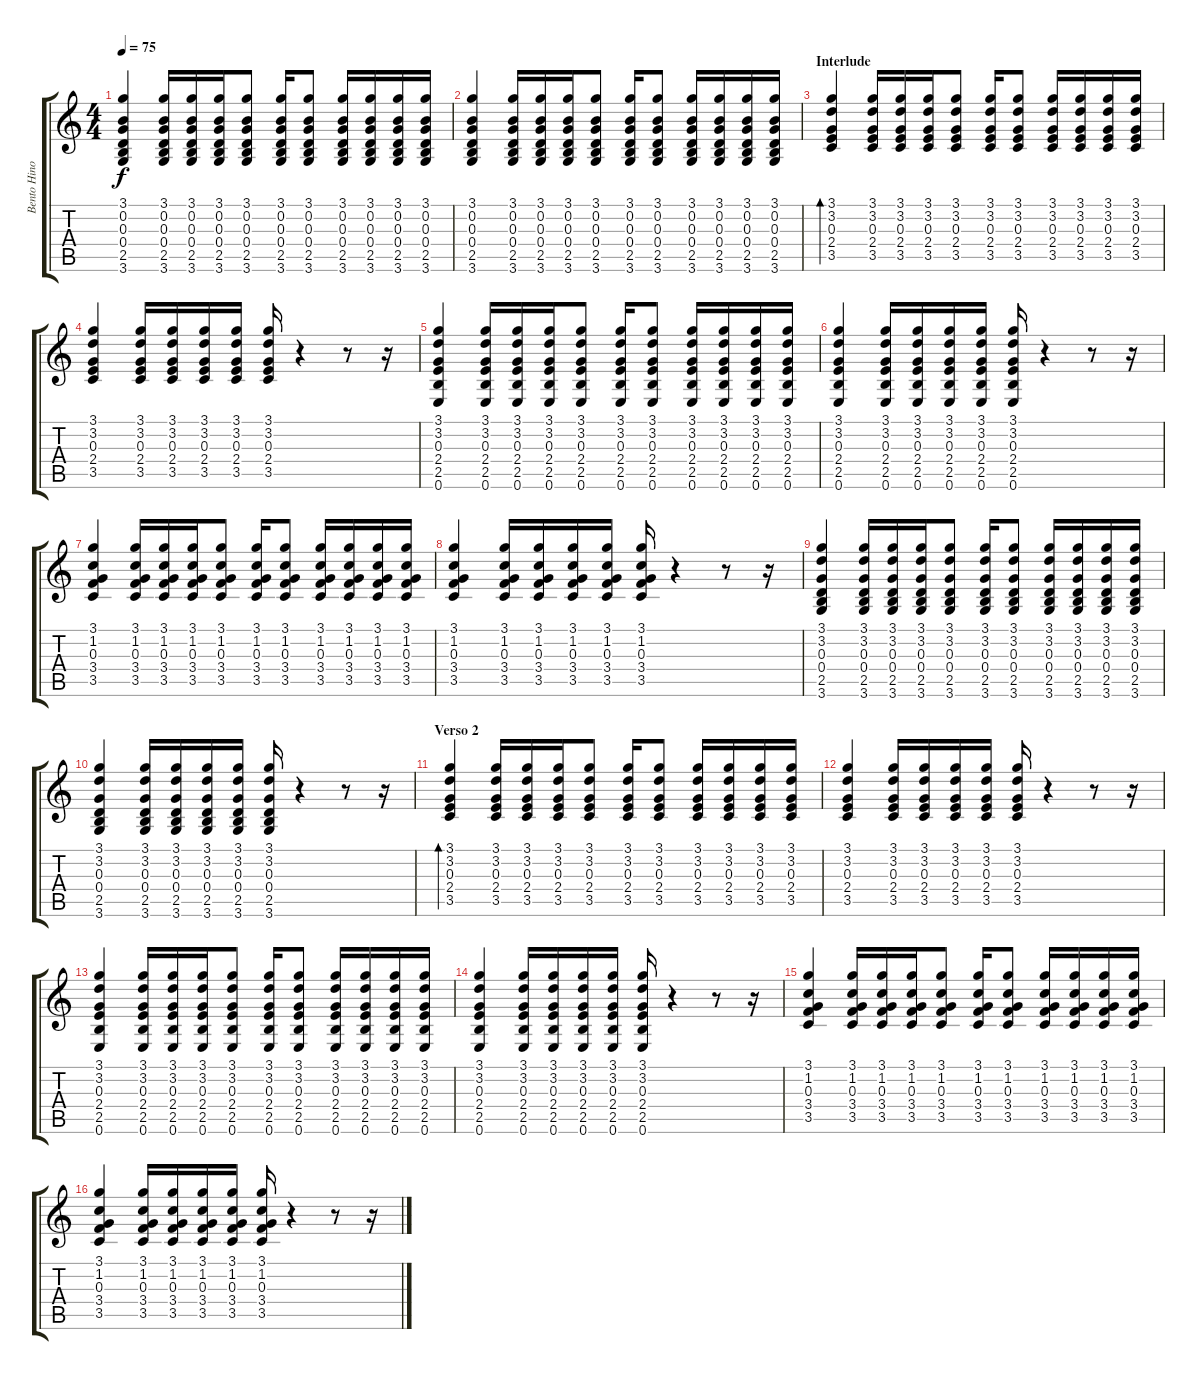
\track ("Bento Hinoto (Acústico)" "Bento Hino") {instrument acousticguitarnylon}
\staff {score tabs}
\tuning (E4 B3 G3 D3 A2 E2) {hide}
\ts (4 4)
\tempo 75
\clef g2
\ks c
(3.1 0.2 0.3 0.4 2.5 3.6).4{dy f} (3.1 0.2 0.3 0.4 2.5 3.6).16 (3.1 0.2 0.3 0.4 2.5 3.6).16 (3.1 0.2 0.3 0.4 2.5 3.6).16 (3.1 0.2 0.3 0.4 2.5 3.6).8 (3.1 0.2 0.3 0.4 2.5 3.6).16 (3.1 0.2 0.3 0.4 2.5 3.6).8 (3.1 0.2 0.3 0.4 2.5 3.6).16 (3.1 0.2 0.3 0.4 2.5 3.6).16 (3.1 0.2 0.3 0.4 2.5 3.6).16 (3.1 0.2 0.3 0.4 2.5 3.6).16 |
(3.1 0.2 0.3 0.4 2.5 3.6).4 (3.1 0.2 0.3 0.4 2.5 3.6).16 (3.1 0.2 0.3 0.4 2.5 3.6).16 (3.1 0.2 0.3 0.4 2.5 3.6).16 (3.1 0.2 0.3 0.4 2.5 3.6).8 (3.1 0.2 0.3 0.4 2.5 3.6).16 (3.1 0.2 0.3 0.4 2.5 3.6).8 (3.1 0.2 0.3 0.4 2.5 3.6).16 (3.1 0.2 0.3 0.4 2.5 3.6).16 (3.1 0.2 0.3 0.4 2.5 3.6).16 (3.1 0.2 0.3 0.4 2.5 3.6).16 |
\section ("" "Interlude")
(3.1 3.2 0.3 2.4 3.5).4{bd 120} (3.1 3.2 0.3 2.4 3.5).16 (3.1 3.2 0.3 2.4 3.5).16 (3.1 3.2 0.3 2.4 3.5).16 (3.1 3.2 0.3 2.4 3.5).8 (3.1 3.2 0.3 2.4 3.5).16 (3.1 3.2 0.3 2.4 3.5).8 (3.1 3.2 0.3 2.4 3.5).16 (3.1 3.2 0.3 2.4 3.5).16 (3.1 3.2 0.3 2.4 3.5).16 (3.1 3.2 0.3 2.4 3.5).16 |
(3.1 3.2 0.3 2.4 3.5).4 (3.1 3.2 0.3 2.4 3.5).16 (3.1 3.2 0.3 2.4 3.5).16 (3.1 3.2 0.3 2.4 3.5).16 (3.1 3.2 0.3 2.4 3.5).16 (3.1 3.2 0.3 2.4 3.5).16 r.4 r.8 r.16 |
(3.1 3.2 0.3 2.4 2.5 0.6).4 (3.1 3.2 0.3 2.4 2.5 0.6).16 (3.1 3.2 0.3 2.4 2.5 0.6).16 (3.1 3.2 0.3 2.4 2.5 0.6).16 (3.1 3.2 0.3 2.4 2.5 0.6).8 (3.1 3.2 0.3 2.4 2.5 0.6).16 (3.1 3.2 0.3 2.4 2.5 0.6).8 (3.1 3.2 0.3 2.4 2.5 0.6).16 (3.1 3.2 0.3 2.4 2.5 0.6).16 (3.1 3.2 0.3 2.4 2.5 0.6).16 (3.1 3.2 0.3 2.4 2.5 0.6).16 |
(3.1 3.2 0.3 2.4 2.5 0.6).4 (3.1 3.2 0.3 2.4 2.5 0.6).16 (3.1 3.2 0.3 2.4 2.5 0.6).16 (3.1 3.2 0.3 2.4 2.5 0.6).16 (3.1 3.2 0.3 2.4 2.5 0.6).16 (3.1 3.2 0.3 2.4 2.5 0.6).16 r.4 r.8 r.16 |
(3.1 1.2 0.3 3.4 3.5).4 (3.1 1.2 0.3 3.4 3.5).16 (3.1 1.2 0.3 3.4 3.5).16 (3.1 1.2 0.3 3.4 3.5).16 (3.1 1.2 0.3 3.4 3.5).8 (3.1 1.2 0.3 3.4 3.5).16 (3.1 1.2 0.3 3.4 3.5).8 (3.1 1.2 0.3 3.4 3.5).16 (3.1 1.2 0.3 3.4 3.5).16 (3.1 1.2 0.3 3.4 3.5).16 (3.1 1.2 0.3 3.4 3.5).16 |
(3.1 1.2 0.3 3.4 3.5).4 (3.1 1.2 0.3 3.4 3.5).16 (3.1 1.2 0.3 3.4 3.5).16 (3.1 1.2 0.3 3.4 3.5).16 (3.1 1.2 0.3 3.4 3.5).16 (3.1 1.2 0.3 3.4 3.5).16 r.4 r.8 r.16 |
(3.1 3.2 0.3 0.4 2.5 3.6).4 (3.1 3.2 0.3 0.4 2.5 3.6).16 (3.1 3.2 0.3 0.4 2.5 3.6).16 (3.1 3.2 0.3 0.4 2.5 3.6).16 (3.1 3.2 0.3 0.4 2.5 3.6).8 (3.1 3.2 0.3 0.4 2.5 3.6).16 (3.1 3.2 0.3 0.4 2.5 3.6).8 (3.1 3.2 0.3 0.4 2.5 3.6).16 (3.1 3.2 0.3 0.4 2.5 3.6).16 (3.1 3.2 0.3 0.4 2.5 3.6).16 (3.1 3.2 0.3 0.4 2.5 3.6).16 |
(3.1 3.2 0.3 0.4 2.5 3.6).4 (3.1 3.2 0.3 0.4 2.5 3.6).16 (3.1 3.2 0.3 0.4 2.5 3.6).16 (3.1 3.2 0.3 0.4 2.5 3.6).16 (3.1 3.2 0.3 0.4 2.5 3.6).16 (3.1 3.2 0.3 0.4 2.5 3.6).16 r.4 r.8 r.16 |
\section ("" "Verso 2")
(3.1 3.2 0.3 2.4 3.5).4{bd 120} (3.1 3.2 0.3 2.4 3.5).16 (3.1 3.2 0.3 2.4 3.5).16 (3.1 3.2 0.3 2.4 3.5).16 (3.1 3.2 0.3 2.4 3.5).8 (3.1 3.2 0.3 2.4 3.5).16 (3.1 3.2 0.3 2.4 3.5).8 (3.1 3.2 0.3 2.4 3.5).16 (3.1 3.2 0.3 2.4 3.5).16 (3.1 3.2 0.3 2.4 3.5).16 (3.1 3.2 0.3 2.4 3.5).16 |
(3.1 3.2 0.3 2.4 3.5).4 (3.1 3.2 0.3 2.4 3.5).16 (3.1 3.2 0.3 2.4 3.5).16 (3.1 3.2 0.3 2.4 3.5).16 (3.1 3.2 0.3 2.4 3.5).16 (3.1 3.2 0.3 2.4 3.5).16 r.4 r.8 r.16 |
(3.1 3.2 0.3 2.4 2.5 0.6).4 (3.1 3.2 0.3 2.4 2.5 0.6).16 (3.1 3.2 0.3 2.4 2.5 0.6).16 (3.1 3.2 0.3 2.4 2.5 0.6).16 (3.1 3.2 0.3 2.4 2.5 0.6).8 (3.1 3.2 0.3 2.4 2.5 0.6).16 (3.1 3.2 0.3 2.4 2.5 0.6).8 (3.1 3.2 0.3 2.4 2.5 0.6).16 (3.1 3.2 0.3 2.4 2.5 0.6).16 (3.1 3.2 0.3 2.4 2.5 0.6).16 (3.1 3.2 0.3 2.4 2.5 0.6).16 |
(3.1 3.2 0.3 2.4 2.5 0.6).4 (3.1 3.2 0.3 2.4 2.5 0.6).16 (3.1 3.2 0.3 2.4 2.5 0.6).16 (3.1 3.2 0.3 2.4 2.5 0.6).16 (3.1 3.2 0.3 2.4 2.5 0.6).16 (3.1 3.2 0.3 2.4 2.5 0.6).16 r.4 r.8 r.16 |
(3.1 1.2 0.3 3.4 3.5).4 (3.1 1.2 0.3 3.4 3.5).16 (3.1 1.2 0.3 3.4 3.5).16 (3.1 1.2 0.3 3.4 3.5).16 (3.1 1.2 0.3 3.4 3.5).8 (3.1 1.2 0.3 3.4 3.5).16 (3.1 1.2 0.3 3.4 3.5).8 (3.1 1.2 0.3 3.4 3.5).16 (3.1 1.2 0.3 3.4 3.5).16 (3.1 1.2 0.3 3.4 3.5).16 (3.1 1.2 0.3 3.4 3.5).16 |
(3.1 1.2 0.3 3.4 3.5).4 (3.1 1.2 0.3 3.4 3.5).16 (3.1 1.2 0.3 3.4 3.5).16 (3.1 1.2 0.3 3.4 3.5).16 (3.1 1.2 0.3 3.4 3.5).16 (3.1 1.2 0.3 3.4 3.5).16 r.4 r.8 r.16
